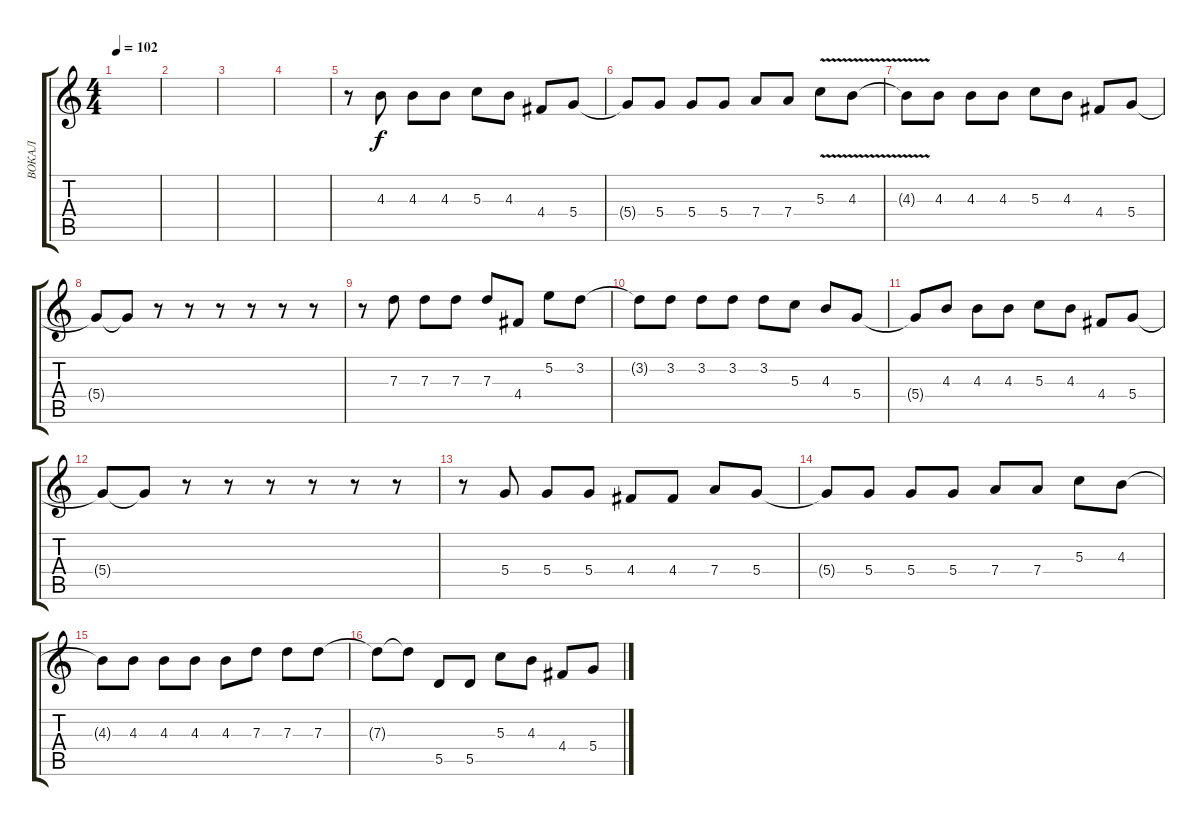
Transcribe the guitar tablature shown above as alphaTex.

\track ("ВОКАЛ" "ВОКАЛ") {instrument contrabass}
\staff {score tabs}
\tuning (E4 B3 G3 D3 A2 E2) {hide}
\ts (4 4)
\tempo 102
\clef g2
\ks c
|
|
|
|
r.8 4.3.8 4.3.8 4.3.8 5.3.8 4.3.8 4.4.8 5.4.8 |
5.4{t}.8 5.4.8 5.4.8 5.4.8 7.4.8 7.4.8 5.3{v}.8 4.3{v}.8 |
4.3{t}.8 4.3.8 4.3.8 4.3.8 5.3.8 4.3.8 4.4.8 5.4.8 |
5.4{t}.8 5.4{t}.8 r.8 r.8 r.8 r.8 r.8 r.8 |
r.8 7.3.8 7.3.8 7.3.8 7.3.8 4.4.8 5.2.8 3.2.8 |
3.2{t}.8 3.2.8 3.2.8 3.2.8 3.2.8 5.3.8 4.3.8 5.4.8 |
5.4{t}.8 4.3.8 4.3.8 4.3.8 5.3.8 4.3.8 4.4.8 5.4.8 |
5.4{t}.8 5.4{t}.8 r.8 r.8 r.8 r.8 r.8 r.8 |
r.8 5.4.8 5.4.8 5.4.8 4.4.8 4.4.8 7.4.8 5.4.8 |
5.4{t}.8 5.4.8 5.4.8 5.4.8 7.4.8 7.4.8 5.3.8 4.3.8 |
4.3{t}.8 4.3.8 4.3.8 4.3.8 4.3.8 7.3.8 7.3.8 7.3.8 |
7.3{t}.8 7.3{t}.8 5.5.8 5.5.8 5.3.8 4.3.8 4.4.8 5.4.8
